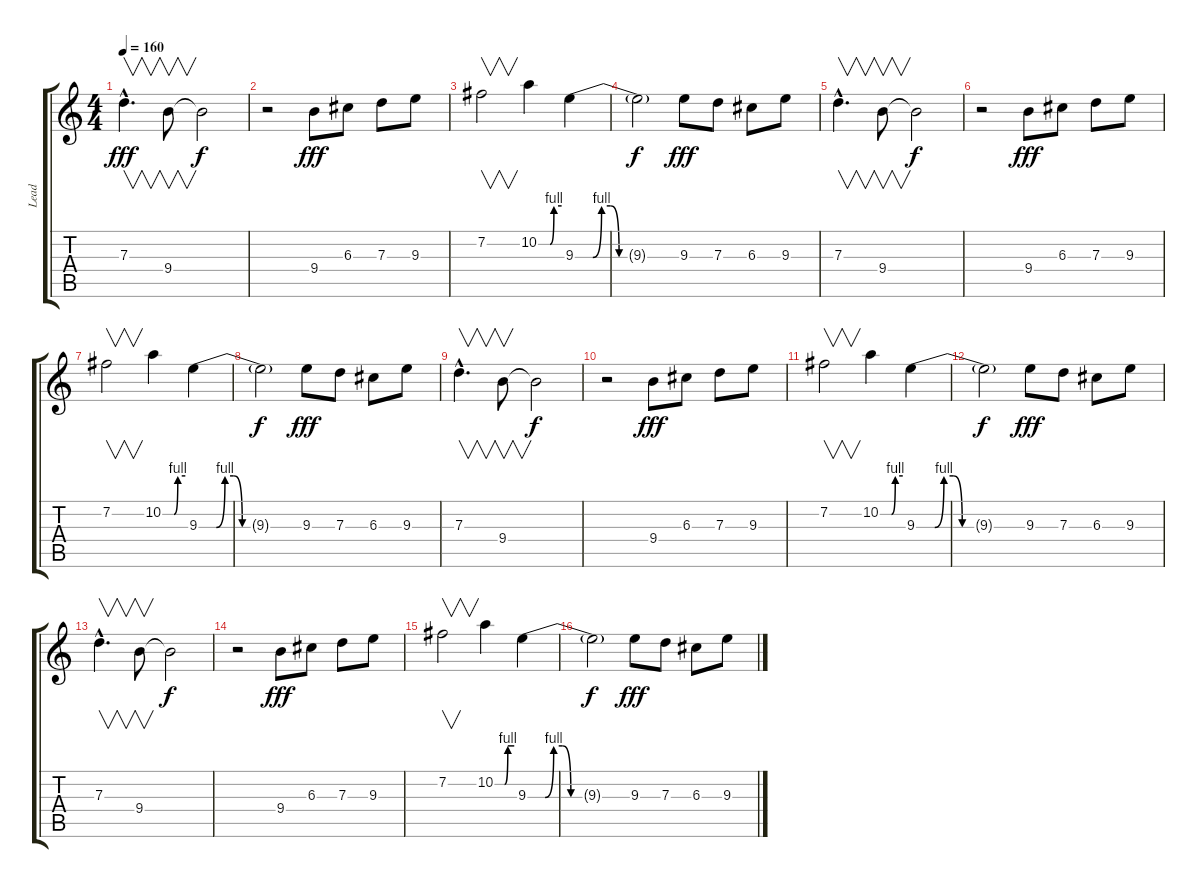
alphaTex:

\track ("Lead" "Lead") {instrument electricguitarjazz}
\staff {score tabs}
\tuning (E4 B3 G3 D3 A2 E2) {hide}
\ts (4 4)
\tempo 160
\clef g2
\ks c
7.3{hac}.4{v d dy fff} 9.4.8{v} 9.4{t}.2{dy f} |
r.2 9.4.8{dy fff} 6.3.8 7.3.8 9.3.8 |
7.2.2{v} 10.2{be (custom 0 0 30 0 40 4 60 4)}.4 9.3{be (custom 0 0 10 0 15 4 20 4 25 0 60 0)}.4 |
9.3{t}.2{dy f} 9.3.8{dy fff} 7.3.8 6.3.8 9.3.8 |
7.3{hac}.4{v d} 9.4.8{v} 9.4{t}.2{dy f} |
r.2 9.4.8{dy fff} 6.3.8 7.3.8 9.3.8 |
7.2.2{v} 10.2{be (custom 0 0 30 0 40 4 60 4)}.4 9.3{be (custom 0 0 10 0 15 4 20 4 25 0 60 0)}.4 |
9.3{t}.2{dy f} 9.3.8{dy fff} 7.3.8 6.3.8 9.3.8 |
7.3{hac}.4{v d} 9.4.8{v} 9.4{t}.2{dy f} |
r.2 9.4.8{dy fff} 6.3.8 7.3.8 9.3.8 |
7.2.2{v} 10.2{be (custom 0 0 30 0 40 4 60 4)}.4 9.3{be (custom 0 0 10 0 15 4 20 4 25 0 60 0)}.4 |
9.3{t}.2{dy f} 9.3.8{dy fff} 7.3.8 6.3.8 9.3.8 |
7.3{hac}.4{v d} 9.4.8{v} 9.4{t}.2{dy f} |
r.2 9.4.8{dy fff} 6.3.8 7.3.8 9.3.8 |
7.2.2{v} 10.2{be (custom 0 0 30 0 40 4 60 4)}.4 9.3{be (custom 0 0 10 0 15 4 20 4 25 0 60 0)}.4 |
9.3{t}.2{dy f} 9.3.8{dy fff} 7.3.8 6.3.8 9.3.8
